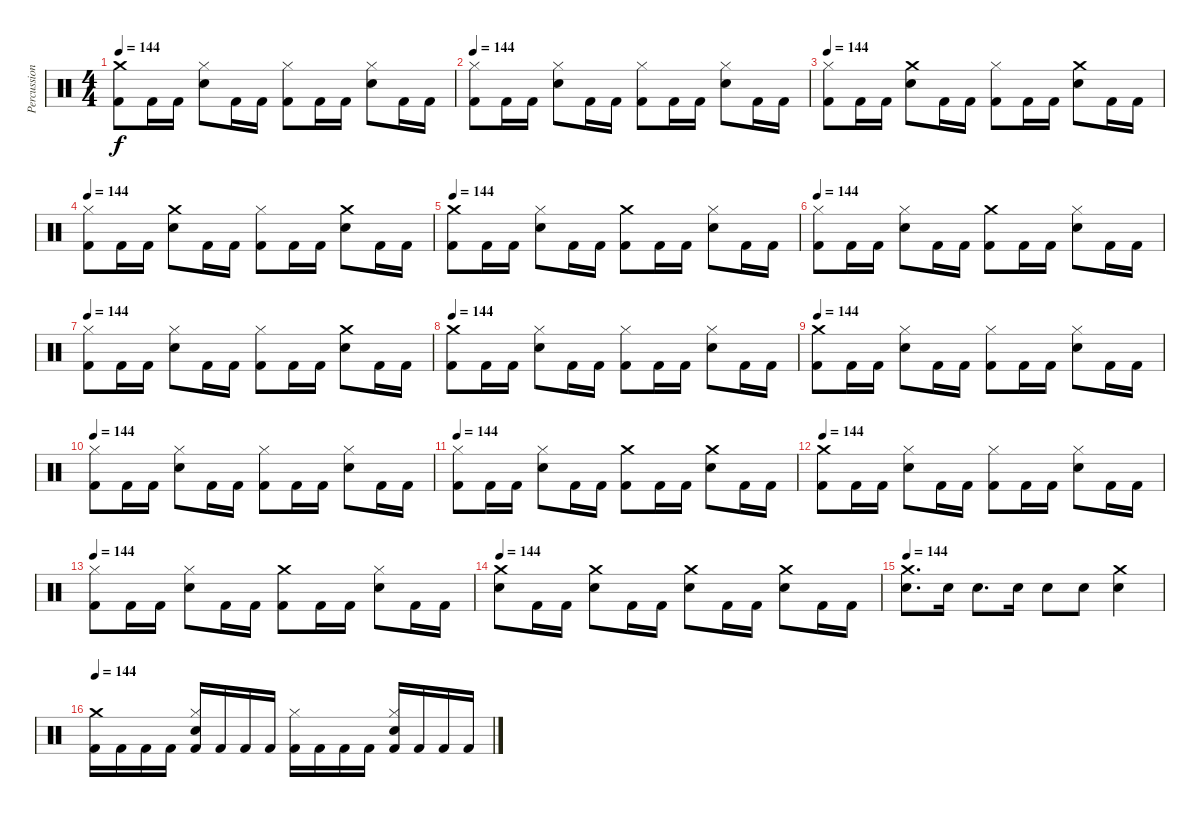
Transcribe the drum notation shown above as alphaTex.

\track ("Percussion" "Percussion") {instrument percussion}
\staff {score}
\articulation defaults
\ts (4 4)
\tempo 144
\clef neutral
\ks c
("Crash medium (hit)" "Kick (hit) 2").8{dy f} "Kick (hit) 2".16 "Kick (hit) 2".16 ("Hi-Hat (closed)" "Snare (hit) 2").8 "Kick (hit) 2".16 "Kick (hit) 2".16 ("Hi-Hat (closed)" "Kick (hit) 2").8 "Kick (hit) 2".16 "Kick (hit) 2".16 ("Hi-Hat (closed)" "Snare (hit) 2").8 "Kick (hit) 2".16 "Kick (hit) 2".16 |
\tempo 144
("Hi-Hat (closed)" "Kick (hit) 2").8 "Kick (hit) 2".16 "Kick (hit) 2".16 ("Hi-Hat (closed)" "Snare (hit) 2").8 "Kick (hit) 2".16 "Kick (hit) 2".16 ("Hi-Hat (closed)" "Kick (hit) 2").8 "Kick (hit) 2".16 "Kick (hit) 2".16 ("Hi-Hat (closed)" "Snare (hit) 2").8 "Kick (hit) 2".16 "Kick (hit) 2".16 |
\tempo 144
("Hi-Hat (closed)" "Kick (hit) 2").8 "Kick (hit) 2".16 "Kick (hit) 2".16 ("Crash medium (hit)" "Snare (hit) 2").8 "Kick (hit) 2".16 "Kick (hit) 2".16 ("Hi-Hat (closed)" "Kick (hit) 2").8 "Kick (hit) 2".16 "Kick (hit) 2".16 ("Crash medium (hit)" "Snare (hit) 2").8 "Kick (hit) 2".16 "Kick (hit) 2".16 |
\tempo 144
("Hi-Hat (closed)" "Kick (hit) 2").8 "Kick (hit) 2".16 "Kick (hit) 2".16 ("Crash medium (hit)" "Snare (hit) 2").8 "Kick (hit) 2".16 "Kick (hit) 2".16 ("Hi-Hat (closed)" "Kick (hit) 2").8 "Kick (hit) 2".16 "Kick (hit) 2".16 ("Crash medium (hit)" "Snare (hit) 2").8 "Kick (hit) 2".16 "Kick (hit) 2".16 |
\tempo 144
("Crash medium (hit)" "Kick (hit) 2").8 "Kick (hit) 2".16 "Kick (hit) 2".16 ("Hi-Hat (closed)" "Snare (hit) 2").8 "Kick (hit) 2".16 "Kick (hit) 2".16 ("Crash medium (hit)" "Kick (hit) 2").8 "Kick (hit) 2".16 "Kick (hit) 2".16 ("Hi-Hat (closed)" "Snare (hit) 2").8 "Kick (hit) 2".16 "Kick (hit) 2".16 |
\tempo 144
("Hi-Hat (closed)" "Kick (hit) 2").8 "Kick (hit) 2".16 "Kick (hit) 2".16 ("Hi-Hat (closed)" "Snare (hit) 2").8 "Kick (hit) 2".16 "Kick (hit) 2".16 ("Crash medium (hit)" "Kick (hit) 2").8 "Kick (hit) 2".16 "Kick (hit) 2".16 ("Hi-Hat (closed)" "Snare (hit) 2").8 "Kick (hit) 2".16 "Kick (hit) 2".16 |
\tempo 144
("Hi-Hat (closed)" "Kick (hit) 2").8 "Kick (hit) 2".16 "Kick (hit) 2".16 ("Hi-Hat (closed)" "Snare (hit) 2").8 "Kick (hit) 2".16 "Kick (hit) 2".16 ("Hi-Hat (closed)" "Kick (hit) 2").8 "Kick (hit) 2".16 "Kick (hit) 2".16 ("Crash medium (hit)" "Snare (hit) 2").8 "Kick (hit) 2".16 "Kick (hit) 2".16 |
\tempo 144
("Crash medium (hit)" "Kick (hit) 2").8 "Kick (hit) 2".16 "Kick (hit) 2".16 ("Hi-Hat (closed)" "Snare (hit) 2").8 "Kick (hit) 2".16 "Kick (hit) 2".16 ("Hi-Hat (closed)" "Kick (hit) 2").8 "Kick (hit) 2".16 "Kick (hit) 2".16 ("Hi-Hat (closed)" "Snare (hit) 2").8 "Kick (hit) 2".16 "Kick (hit) 2".16 |
\tempo 144
("Crash medium (hit)" "Kick (hit) 2").8 "Kick (hit) 2".16 "Kick (hit) 2".16 ("Hi-Hat (closed)" "Snare (hit) 2").8 "Kick (hit) 2".16 "Kick (hit) 2".16 ("Hi-Hat (closed)" "Kick (hit) 2").8 "Kick (hit) 2".16 "Kick (hit) 2".16 ("Hi-Hat (closed)" "Snare (hit) 2").8 "Kick (hit) 2".16 "Kick (hit) 2".16 |
\tempo 144
("Hi-Hat (closed)" "Kick (hit) 2").8 "Kick (hit) 2".16 "Kick (hit) 2".16 ("Hi-Hat (closed)" "Snare (hit) 2").8 "Kick (hit) 2".16 "Kick (hit) 2".16 ("Hi-Hat (closed)" "Kick (hit) 2").8 "Kick (hit) 2".16 "Kick (hit) 2".16 ("Hi-Hat (closed)" "Snare (hit) 2").8 "Kick (hit) 2".16 "Kick (hit) 2".16 |
\tempo 144
("Hi-Hat (closed)" "Kick (hit) 2").8 "Kick (hit) 2".16 "Kick (hit) 2".16 ("Hi-Hat (closed)" "Snare (hit) 2").8 "Kick (hit) 2".16 "Kick (hit) 2".16 ("Crash medium (hit)" "Kick (hit) 2").8 "Kick (hit) 2".16 "Kick (hit) 2".16 ("Crash medium (hit)" "Snare (hit) 2").8 "Kick (hit) 2".16 "Kick (hit) 2".16 |
\tempo 144
("Crash medium (hit)" "Kick (hit) 2").8 "Kick (hit) 2".16 "Kick (hit) 2".16 ("Hi-Hat (closed)" "Snare (hit) 2").8 "Kick (hit) 2".16 "Kick (hit) 2".16 ("Hi-Hat (closed)" "Kick (hit) 2").8 "Kick (hit) 2".16 "Kick (hit) 2".16 ("Hi-Hat (closed)" "Snare (hit) 2").8 "Kick (hit) 2".16 "Kick (hit) 2".16 |
\tempo 144
("Hi-Hat (closed)" "Kick (hit) 2").8 "Kick (hit) 2".16 "Kick (hit) 2".16 ("Hi-Hat (closed)" "Snare (hit) 2").8 "Kick (hit) 2".16 "Kick (hit) 2".16 ("Crash medium (hit)" "Kick (hit) 2").8 "Kick (hit) 2".16 "Kick (hit) 2".16 ("Hi-Hat (closed)" "Snare (hit) 2").8 "Kick (hit) 2".16 "Kick (hit) 2".16 |
\tempo 144
("Crash medium (hit)" "Snare (hit) 2").8 "Kick (hit) 2".16 "Kick (hit) 2".16 ("Crash medium (hit)" "Snare (hit) 2").8 "Kick (hit) 2".16 "Kick (hit) 2".16 ("Crash medium (hit)" "Snare (hit) 2").8 "Kick (hit) 2".16 "Kick (hit) 2".16 ("Crash medium (hit)" "Snare (hit) 2").8 "Kick (hit) 2".16 "Kick (hit) 2".16 |
\tempo 144
("Crash medium (hit)" "Snare (hit) 2").8{d} "Snare (hit) 2".16 "Snare (hit) 2".8{d} "Snare (hit) 2".16 "Snare (hit) 2".8 "Snare (hit) 2".8 ("Crash medium (hit)" "Snare (hit) 2").4 |
\tempo 144
("Crash medium (hit)" "Kick (hit) 2").16 "Kick (hit) 2".16 "Kick (hit) 2".16 "Kick (hit) 2".16 ("Hi-Hat (closed)" "Snare (hit) 2" "Kick (hit) 2").16 "Kick (hit) 2".16 "Kick (hit) 2".16 "Kick (hit) 2".16 ("Hi-Hat (closed)" "Kick (hit) 2").16 "Kick (hit) 2".16 "Kick (hit) 2".16 "Kick (hit) 2".16 ("Hi-Hat (closed)" "Snare (hit) 2" "Kick (hit) 2").16 "Kick (hit) 2".16 "Kick (hit) 2".16 "Kick (hit) 2".16
